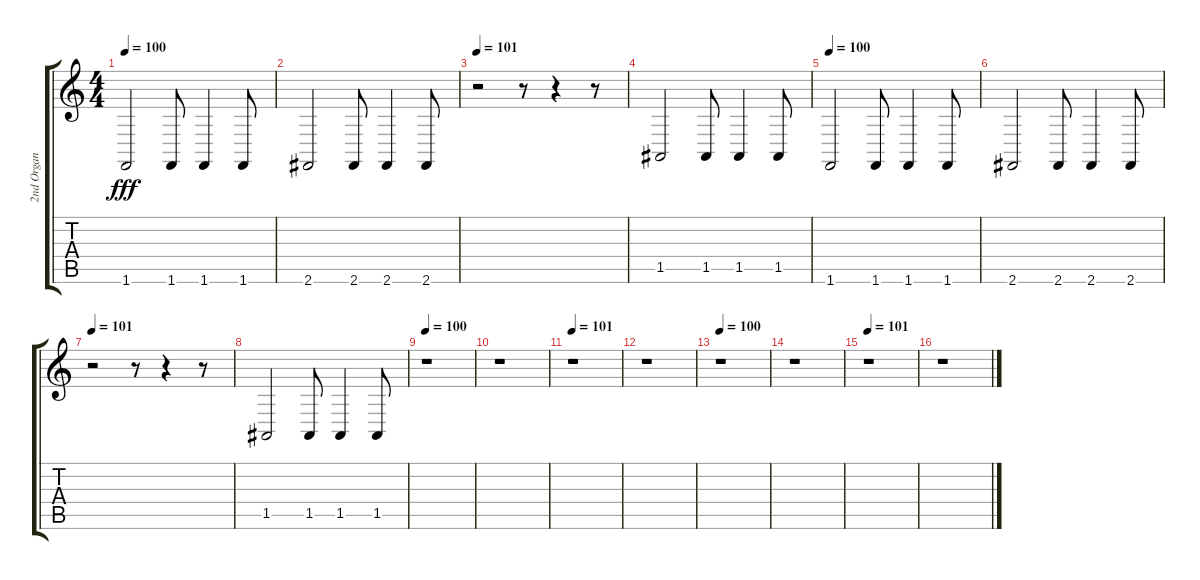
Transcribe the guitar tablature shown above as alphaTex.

\track ("2nd Organ" "2nd Organ") {instrument drawbarorgan}
\staff {score tabs}
\tuning (E4 B3 G3 D3 A2 E2) {hide}
\ts (4 4)
\tempo 100
\clef g2
\ks c
1.6.2{dy fff} 1.6.8 1.6.4 1.6.8 |
2.6.2 2.6.8 2.6.4 2.6.8 |
\tempo 101
r.2 r.8 r.4 r.8 |
1.5.2 1.5.8 1.5.4 1.5.8 |
\tempo 100
1.6.2 1.6.8 1.6.4 1.6.8 |
2.6.2 2.6.8 2.6.4 2.6.8 |
\tempo 101
r.2 r.8 r.4 r.8 |
1.5.2 1.5.8 1.5.4 1.5.8 |
\tempo 100
r.1 |
r.1 |
\tempo 101
r.1 |
r.1 |
\tempo 100
r.1 |
r.1 |
\tempo 101
r.1 |
r.1
